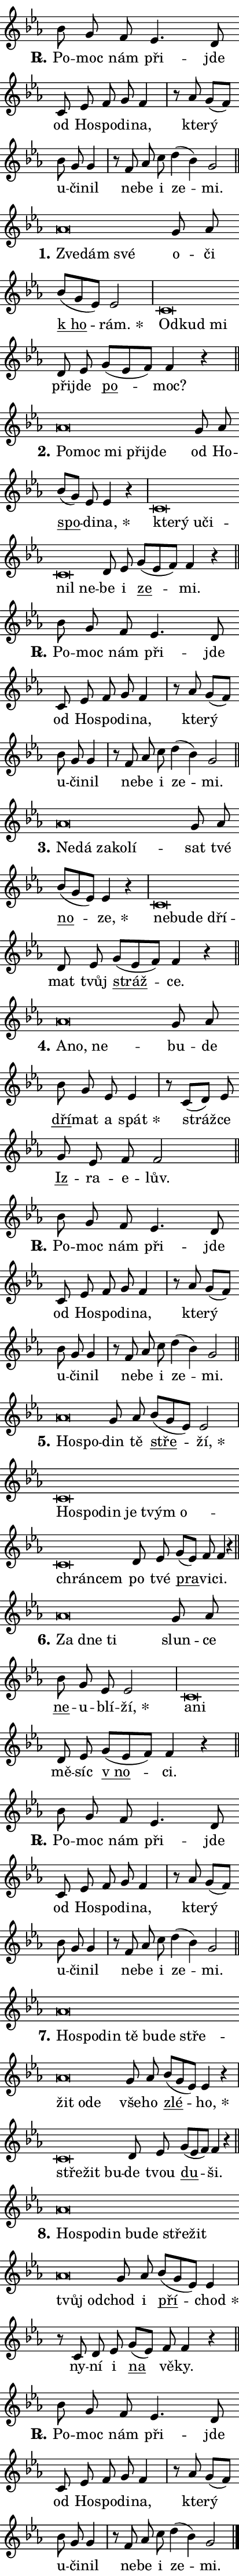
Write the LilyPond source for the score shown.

\version "2.24.0"
\header { tagline = "" }
\paper {
  indent = 0\cm
  top-margin = 0\cm
  right-margin = 0\cm
  bottom-margin = 0\cm
  left-margin = 0\cm
  paper-width = 7\cm
  page-breaking = #ly:one-page-breaking
  system-system-spacing.basic-distance = #11
  score-system-spacing.basic-distance = #11
  ragged-last = ##f
}


%% Author: Thomas Morley
%% https://lists.gnu.org/archive/html/lilypond-user/2020-05/msg00002.html
#(define (line-position grob)
"Returns position of @var[grob} in current system:
   @code{'start}, if at first time-step
   @code{'end}, if at last time-step
   @code{'middle} otherwise
"
  (let* ((col (ly:item-get-column grob))
         (ln (ly:grob-object col 'left-neighbor))
         (rn (ly:grob-object col 'right-neighbor))
         (col-to-check-left (if (ly:grob? ln) ln col))
         (col-to-check-right (if (ly:grob? rn) rn col))
         (break-dir-left
           (and
             (ly:grob-property col-to-check-left 'non-musical #f)
             (ly:item-break-dir col-to-check-left)))
         (break-dir-right
           (and
             (ly:grob-property col-to-check-right 'non-musical #f)
             (ly:item-break-dir col-to-check-right))))
        (cond ((eqv? 1 break-dir-left) 'start)
              ((eqv? -1 break-dir-right) 'end)
              (else 'middle))))

#(define (tranparent-at-line-position vctor)
  (lambda (grob)
  "Relying on @code{line-position} select the relevant enry from @var{vctor}.
Used to determine transparency,"
    (case (line-position grob)
      ((end) (not (vector-ref vctor 0)))
      ((middle) (not (vector-ref vctor 1)))
      ((start) (not (vector-ref vctor 2))))))

noteHeadBreakVisibility =
#(define-music-function (break-visibility)(vector?)
"Makes @code{NoteHead}s transparent relying on @var{break-visibility}"
#{
  \override NoteHead.transparent =
    #(tranparent-at-line-position break-visibility)
#})

#(define delete-ledgers-for-transparent-note-heads
  (lambda (grob)
    "Reads whether a @code{NoteHead} is transparent.
If so this @code{NoteHead} is removed from @code{'note-heads} from
@var{grob}, which is supposed to be @code{LedgerLineSpanner}.
As a result ledgers are not printed for this @code{NoteHead}"
    (let* ((nhds-array (ly:grob-object grob 'note-heads))
           (nhds-list
             (if (ly:grob-array? nhds-array)
                 (ly:grob-array->list nhds-array)
                 '()))
           ;; Relies on the transparent-property being done before
           ;; Staff.LedgerLineSpanner.after-line-breaking is executed.
           ;; This is fragile ...
           (to-keep
             (remove
               (lambda (nhd)
                 (ly:grob-property nhd 'transparent #f))
               nhds-list)))
      ;; TODO find a better method to iterate over grob-arrays, similiar
      ;; to filter/remove etc for lists
      ;; For now rebuilt from scratch
      (set! (ly:grob-object grob 'note-heads)  '())
      (for-each
        (lambda (nhd)
          (ly:pointer-group-interface::add-grob grob 'note-heads nhd))
        to-keep))))

hideNotes = {
  \noteHeadBreakVisibility #begin-of-line-visible
}
unHideNotes = {
  \noteHeadBreakVisibility #all-visible
}

% work-around for resetting accidentals
% https://lilypond.org/doc/v2.23/Documentation/notation/displaying-rhythms#unmetered-music
cadenzaMeasure = {
  \cadenzaOff
  \partial 1024 s1024
  \cadenzaOn
}

#(define-markup-command (accent layout props text) (markup?)
  "Underline accented syllable"
  (interpret-markup layout props
    #{\markup \override #'(offset . 4.3) \underline { #text }#}))

responsum = \markup \concat {
  "R" \hspace #-1.05 \path #0.1 #'((moveto 0 0.07) (lineto 0.9 0.8)) \hspace #0.05 "."
}

\layout {
    \context {
        \Staff
        \remove "Time_signature_engraver"
        \override LedgerLineSpanner.after-line-breaking = #delete-ledgers-for-transparent-note-heads
    }
    \context {
        \Voice {
            \override NoteHead.output-attributes = #'((class . "notehead"))
            \override Hairpin.height = #0.55
        }
    }
    \context {
        \Lyrics {
            \override StanzaNumber.output-attributes = #'((class . "stanzanumber"))
            \override LyricSpace.minimum-distance = #0.9
            \override LyricText.font-name = #"TeX Gyre Schola"
            \override LyricText.font-size = 1
            \override StanzaNumber.font-name = #"TeX Gyre Schola Bold"
            \override StanzaNumber.font-size = 1
        }
    }
}

% magnetic-lyrics.ily
%
%   written by
%     Jean Abou Samra <jean@abou-samra.fr>
%     Werner Lemberg <wl@gnu.org>
%
%   adapted by
%     Jiri Hon <jiri.hon@gmail.com>
%
% Version 2022-Apr-15

% https://www.mail-archive.com/lilypond-user@gnu.org/msg149350.html

#(define (Left_hyphen_pointer_engraver context)
   "Collect syllable-hyphen-syllable occurrences in lyrics and store
them in properties.  This engraver only looks to the left.  For
example, if the lyrics input is @code{foo -- bar}, it does the
following.

@itemize @bullet
@item
Set the @code{text} property of the @code{LyricHyphen} grob between
@q{foo} and @q{bar} to @code{foo}.

@item
Set the @code{left-hyphen} property of the @code{LyricText} grob with
text @q{foo} to the @code{LyricHyphen} grob between @q{foo} and
@q{bar}.
@end itemize

Use this auxiliary engraver in combination with the
@code{lyric-@/text::@/apply-@/magnetic-@/offset!} hook."
   (let ((hyphen #f)
         (text #f))
     (make-engraver
      (acknowledgers
       ((lyric-syllable-interface engraver grob source-engraver)
        (set! text grob)))
      (end-acknowledgers
       ((lyric-hyphen-interface engraver grob source-engraver)
        ;(when (not (grob::has-interface grob 'lyric-space-interface))
          (set! hyphen grob)));)
      ((stop-translation-timestep engraver)
       (when (and text hyphen)
         (ly:grob-set-object! text 'left-hyphen hyphen))
       (set! text #f)
       (set! hyphen #f)))))

#(define (lyric-text::apply-magnetic-offset! grob)
   "If the space between two syllables is less than the value in
property @code{LyricText@/.details@/.squash-threshold}, move the right
syllable to the left so that it gets concatenated with the left
syllable.

Use this function as a hook for
@code{LyricText@/.after-@/line-@/breaking} if the
@code{Left_@/hyphen_@/pointer_@/engraver} is active."
   (let ((hyphen (ly:grob-object grob 'left-hyphen #f)))
     (when hyphen
       (let ((left-text (ly:spanner-bound hyphen LEFT)))
         (when (grob::has-interface left-text 'lyric-syllable-interface)
           (let* ((common (ly:grob-common-refpoint grob left-text X))
                  (this-x-ext (ly:grob-extent grob common X))
                  (left-x-ext
                   (begin
                     ;; Trigger magnetism for left-text.
                     (ly:grob-property left-text 'after-line-breaking)
                     (ly:grob-extent left-text common X)))
                  ;; `delta` is the gap width between two syllables.
                  (delta (- (interval-start this-x-ext)
                            (interval-end left-x-ext)))
                  (details (ly:grob-property grob 'details))
                  (threshold (assoc-get 'squash-threshold details 0.2)))
             (when (< delta threshold)
               (let* (;; We have to manipulate the input text so that
                      ;; ligatures crossing syllable boundaries are not
                      ;; disabled.  For languages based on the Latin
                      ;; script this is essentially a beautification.
                      ;; However, for non-Western scripts it can be a
                      ;; necessity.
                      (lt (ly:grob-property left-text 'text))
                      (rt (ly:grob-property grob 'text))
                      (is-space (grob::has-interface hyphen 'lyric-space-interface))
                      (space (if is-space " " ""))
                      (space-markup (grob-interpret-markup grob " "))
                      (space-size (interval-length (ly:stencil-extent space-markup X)))
                      (extra-delta (if is-space space-size 0))
                      ;; Append new syllable.
                      (ltrt-space (if (and (string? lt) (string? rt))
                                (string-append lt space rt)
                                (make-concat-markup (list lt space rt))))
                      ;; Right-align `ltrt` to the right side.
                      (ltrt-space-markup (grob-interpret-markup
                               grob
                               (make-translate-markup
                                (cons (interval-length this-x-ext) 0)
                                (make-right-align-markup ltrt-space)))))
                 (begin
                   ;; Don't print `left-text`.
                   (ly:grob-set-property! left-text 'stencil #f)
                   ;; Set text and stencil (which holds all collected
                   ;; syllables so far) and shift it to the left.
                   (ly:grob-set-property! grob 'text ltrt-space)
                   (ly:grob-set-property! grob 'stencil ltrt-space-markup)
                   (ly:grob-translate-axis! grob (- (- delta extra-delta)) X))))))))))


#(define (lyric-hyphen::displace-bounds-first grob)
   ;; Make very sure this callback isn't triggered too early.
   (let ((left (ly:spanner-bound grob LEFT))
         (right (ly:spanner-bound grob RIGHT)))
     (ly:grob-property left 'after-line-breaking)
     (ly:grob-property right 'after-line-breaking)
     (ly:lyric-hyphen::print grob)))

squashThreshold = #0.4

\layout {
  \context {
    \Lyrics
    \consists #Left_hyphen_pointer_engraver
    \override LyricText.after-line-breaking =
      #lyric-text::apply-magnetic-offset!
    \override LyricHyphen.stencil = #lyric-hyphen::displace-bounds-first
    \override LyricText.details.squash-threshold = \squashThreshold
    \override LyricHyphen.minimum-distance = 0
    \override LyricHyphen.minimum-length = \squashThreshold
  }
}

squash = \override LyricText.details.squash-threshold = 9999
unSquash = \override LyricText.details.squash-threshold = \squashThreshold

left = \override LyricText.self-alignment-X = #LEFT
unLeft = \revert LyricText.self-alignment-X

starOffset = #(lambda (grob) 
                (let ((x_offset (ly:self-alignment-interface::aligned-on-x-parent grob)))
                  (if (= x_offset 0) 0 (+ x_offset 1.2))))

star = #(define-music-function (syllable)(string?)
"Append star separator at the end of a syllable"
#{
  \once \override LyricText.X-offset = #starOffset
  \lyricmode { \markup {
    #syllable
    \override #'((font-name . "TeX Gyre Schola Bold")) \hspace #0.2 \lower #0.65 \larger "*"
  } }
#})

starAccent = #(define-music-function (syllable)(string?)
"Append star separator at the end of a syllable and make accent"
#{
  \once \override LyricText.X-offset = #starOffset
  \lyricmode { \markup {
    \accent #syllable
    \override #'((font-name . "TeX Gyre Schola Bold")) \hspace #0.2 \lower #0.65 \larger "*"
  } }
#})

breath = #(define-music-function (syllable)(string?)
"Append breathing indicator at the end of a syllable"
#{
  \lyricmode { \markup { #syllable "+" } }
#})

optionalBreath = #(define-music-function (syllable)(string?)
"Append optional breathing indicator at the end of a syllable"
#{
  \lyricmode { \markup { #syllable "(+)" } }
#})


\score {
    <<
        \new Voice = "melody" { \cadenzaOn \key es \major \relative { bes'8 g f es4. d8 \bar "" c es f g f4 \cadenzaMeasure \bar "|" r8 as g[( f)] \bar "" bes8 g g4 \cadenzaMeasure \bar "|" r8 f as c \bar "" d4( bes) g2 \cadenzaMeasure \bar "||" \break } }
        \new Lyrics \lyricsto "melody" { \lyricmode { \set stanza = \responsum
Po -- moc nám při -- jde od Ho -- spo -- di -- na, kte -- rý u -- či -- nil ne -- be i ze -- mi. } }
    >>
    \layout {}
}

\score {
    <<
        \new Voice = "melody" { \cadenzaOn \key es \major \relative { as'\breve*1/16 \hideNotes \breve*1/16 \breve*1/16 \bar "" \unHideNotes g8 as \bar "" bes[( g es)] es2 \cadenzaMeasure \bar "|" c\breve*1/16 \hideNotes \breve*1/16 \breve*1/16 \bar "" \unHideNotes d8 es \bar "" g[( es f)] f4 r \cadenzaMeasure \bar "||" \break } }
        \new Lyrics \lyricsto "melody" { \lyricmode { \set stanza = "1."
\left Zve -- \squash dám své \unLeft \unSquash o -- či \markup \accent "k ho" -- \star rám. \left Od -- \squash kud mi \unLeft \unSquash při -- jde \markup \accent po -- moc? } }
    >>
    \layout {}
}

\score {
    <<
        \new Voice = "melody" { \cadenzaOn \key es \major \relative { as'\breve*1/16 \hideNotes \breve*1/16 \bar "" \breve*1/16 \bar "" \breve*1/16 \breve*1/16 \bar "" \unHideNotes g8 as \bar "" bes[( g)] es es4 r \cadenzaMeasure \bar "|" c\breve*1/16 \hideNotes \breve*1/16 \bar "" \breve*1/16 \bar "" \breve*1/16 \bar "" \breve*1/16 \breve*1/16 \bar "" \unHideNotes d8 es \bar "" g[( es f)] f4 r \cadenzaMeasure \bar "||" \break } }
        \new Lyrics \lyricsto "melody" { \lyricmode { \set stanza = "2."
\left Po -- \squash moc mi při -- jde \unLeft \unSquash od Ho -- \markup \accent spo -- di -- \star na, \left kte -- \squash rý u -- či -- nil ne -- \unLeft \unSquash be i \markup \accent ze -- mi. } }
    >>
    \layout {}
}

\score {
    <<
        \new Voice = "melody" { \cadenzaOn \key es \major \relative { bes'8 g f es4. d8 \bar "" c es f g f4 \cadenzaMeasure \bar "|" r8 as g[( f)] \bar "" bes8 g g4 \cadenzaMeasure \bar "|" r8 f as c \bar "" d4( bes) g2 \cadenzaMeasure \bar "||" \break } }
        \new Lyrics \lyricsto "melody" { \lyricmode { \set stanza = \responsum
Po -- moc nám při -- jde od Ho -- spo -- di -- na, kte -- rý u -- či -- nil ne -- be i ze -- mi. } }
    >>
    \layout {}
}

\score {
    <<
        \new Voice = "melody" { \cadenzaOn \key es \major \relative { as'\breve*1/16 \hideNotes \breve*1/16 \bar "" \breve*1/16 \bar "" \breve*1/16 \breve*1/16 \bar "" \unHideNotes g8 as \bar "" bes[( g es)] es4 r \cadenzaMeasure \bar "|" c\breve*1/16 \hideNotes \breve*1/16 \bar "" \breve*1/16 \breve*1/16 \bar "" \unHideNotes d8 es \bar "" g[( es f)] f4 r \cadenzaMeasure \bar "||" \break } }
        \new Lyrics \lyricsto "melody" { \lyricmode { \set stanza = "3."
\left Ne -- \squash dá za -- ko -- lí -- \unLeft \unSquash sat tvé \markup \accent no -- \star ze, \left ne -- \squash bu -- de dří -- \unLeft \unSquash mat tvůj \markup \accent stráž -- ce. } }
    >>
    \layout {}
}

\score {
    <<
        \new Voice = "melody" { \cadenzaOn \key es \major \relative { as'\breve*1/16 \hideNotes \breve*1/16 \breve*1/16 \bar "" \unHideNotes g8 as \bar "" bes g es es4 \cadenzaMeasure \bar "|" r8 c8[( d8)] es \bar "" g es f f2 \cadenzaMeasure \bar "||" \break } }
        \new Lyrics \lyricsto "melody" { \lyricmode { \set stanza = "4."
\left A -- \squash no, ne -- \unLeft \unSquash bu -- de \markup \accent dří -- mat a \star spát stráž -- ce \markup \accent Iz -- ra -- e -- lův. } }
    >>
    \layout {}
}

\score {
    <<
        \new Voice = "melody" { \cadenzaOn \key es \major \relative { bes'8 g f es4. d8 \bar "" c es f g f4 \cadenzaMeasure \bar "|" r8 as g[( f)] \bar "" bes8 g g4 \cadenzaMeasure \bar "|" r8 f as c \bar "" d4( bes) g2 \cadenzaMeasure \bar "||" \break } }
        \new Lyrics \lyricsto "melody" { \lyricmode { \set stanza = \responsum
Po -- moc nám při -- jde od Ho -- spo -- di -- na, kte -- rý u -- či -- nil ne -- be i ze -- mi. } }
    >>
    \layout {}
}

\score {
    <<
        \new Voice = "melody" { \cadenzaOn \key es \major \relative { as'\breve*1/16 \hideNotes \breve*1/16 \bar "" \unHideNotes g8 as \bar "" bes[( g es)] es2 \cadenzaMeasure \bar "|" c\breve*1/16 \hideNotes \breve*1/16 \bar "" \breve*1/16 \bar "" \breve*1/16 \bar "" \breve*1/16 \bar "" \breve*1/16 \bar "" \breve*1/16 \breve*1/16 \bar "" \unHideNotes d8 es \bar "" g[( es)] f f4 r \cadenzaMeasure \bar "||" \break } }
        \new Lyrics \lyricsto "melody" { \lyricmode { \set stanza = "5."
\left Ho -- \squash spo -- \unLeft \unSquash din tě \markup \accent stře -- \star ží, \left Ho -- \squash spo -- din je tvým o -- chrán -- cem \unLeft \unSquash po tvé \markup \accent pra -- vi -- ci. } }
    >>
    \layout {}
}

\score {
    <<
        \new Voice = "melody" { \cadenzaOn \key es \major \relative { as'\breve*1/16 \hideNotes \breve*1/16 \breve*1/16 \bar "" \unHideNotes g8 as \bar "" bes g es es2 \cadenzaMeasure \bar "|" c\breve*1/16 \hideNotes \breve*1/16 \bar "" \unHideNotes d8 es \bar "" g[( es f)] f4 r \cadenzaMeasure \bar "||" \break } }
        \new Lyrics \lyricsto "melody" { \lyricmode { \set stanza = "6."
\left Za \squash dne ti \unLeft \unSquash slun -- ce \markup \accent ne -- u -- blí -- \star ží, \left a -- \squash ni \unLeft \unSquash mě -- síc \markup \accent "v no" -- ci. } }
    >>
    \layout {}
}

\score {
    <<
        \new Voice = "melody" { \cadenzaOn \key es \major \relative { bes'8 g f es4. d8 \bar "" c es f g f4 \cadenzaMeasure \bar "|" r8 as g[( f)] \bar "" bes8 g g4 \cadenzaMeasure \bar "|" r8 f as c \bar "" d4( bes) g2 \cadenzaMeasure \bar "||" \break } }
        \new Lyrics \lyricsto "melody" { \lyricmode { \set stanza = \responsum
Po -- moc nám při -- jde od Ho -- spo -- di -- na, kte -- rý u -- či -- nil ne -- be i ze -- mi. } }
    >>
    \layout {}
}

\score {
    <<
        \new Voice = "melody" { \cadenzaOn \key es \major \relative { as'\breve*1/16 \hideNotes \breve*1/16 \bar "" \breve*1/16 \bar "" \breve*1/16 \bar "" \breve*1/16 \bar "" \breve*1/16 \bar "" \breve*1/16 \bar "" \breve*1/16 \bar "" \breve*1/16 \breve*1/16 \bar "" \unHideNotes g8 as \bar "" bes[( g es)] es4 r \cadenzaMeasure \bar "|" c\breve*1/16 \hideNotes \breve*1/16 \breve*1/16 \bar "" \unHideNotes d8 es \bar "" g[( es f)] f4 r \cadenzaMeasure \bar "||" \break } }
        \new Lyrics \lyricsto "melody" { \lyricmode { \set stanza = "7."
\left Ho -- \squash spo -- din tě bu -- de stře -- žit o -- de \unLeft \unSquash vše -- ho \markup \accent zlé -- \star ho, \left stře -- \squash žit bu -- \unLeft \unSquash de tvou \markup \accent du -- ši. } }
    >>
    \layout {}
}

\score {
    <<
        \new Voice = "melody" { \cadenzaOn \key es \major \relative { as'\breve*1/16 \hideNotes \breve*1/16 \bar "" \breve*1/16 \bar "" \breve*1/16 \bar "" \breve*1/16 \bar "" \breve*1/16 \bar "" \breve*1/16 \bar "" \breve*1/16 \breve*1/16 \bar "" \unHideNotes g8 as \bar "" bes[( g es)] es4 \cadenzaMeasure \bar "|" r8 c d8 es \bar "" g[( es)] f f4 r \cadenzaMeasure \bar "||" \break } }
        \new Lyrics \lyricsto "melody" { \lyricmode { \set stanza = "8."
\left Ho -- \squash spo -- din bu -- de stře -- žit tvůj od -- \unLeft \unSquash chod i \markup \accent pří -- \star chod ny -- ní i \markup \accent na vě -- ky. } }
    >>
    \layout {}
}

\score {
    <<
        \new Voice = "melody" { \cadenzaOn \key es \major \relative { bes'8 g f es4. d8 \bar "" c es f g f4 \cadenzaMeasure \bar "|" r8 as g[( f)] \bar "" bes8 g g4 \cadenzaMeasure \bar "|" r8 f as c \bar "" d4( bes) g2 \cadenzaMeasure \bar "||" \break } \bar "|." }
        \new Lyrics \lyricsto "melody" { \lyricmode { \set stanza = \responsum
Po -- moc nám při -- jde od Ho -- spo -- di -- na, kte -- rý u -- či -- nil ne -- be i ze -- mi. } }
    >>
    \layout {}
}
